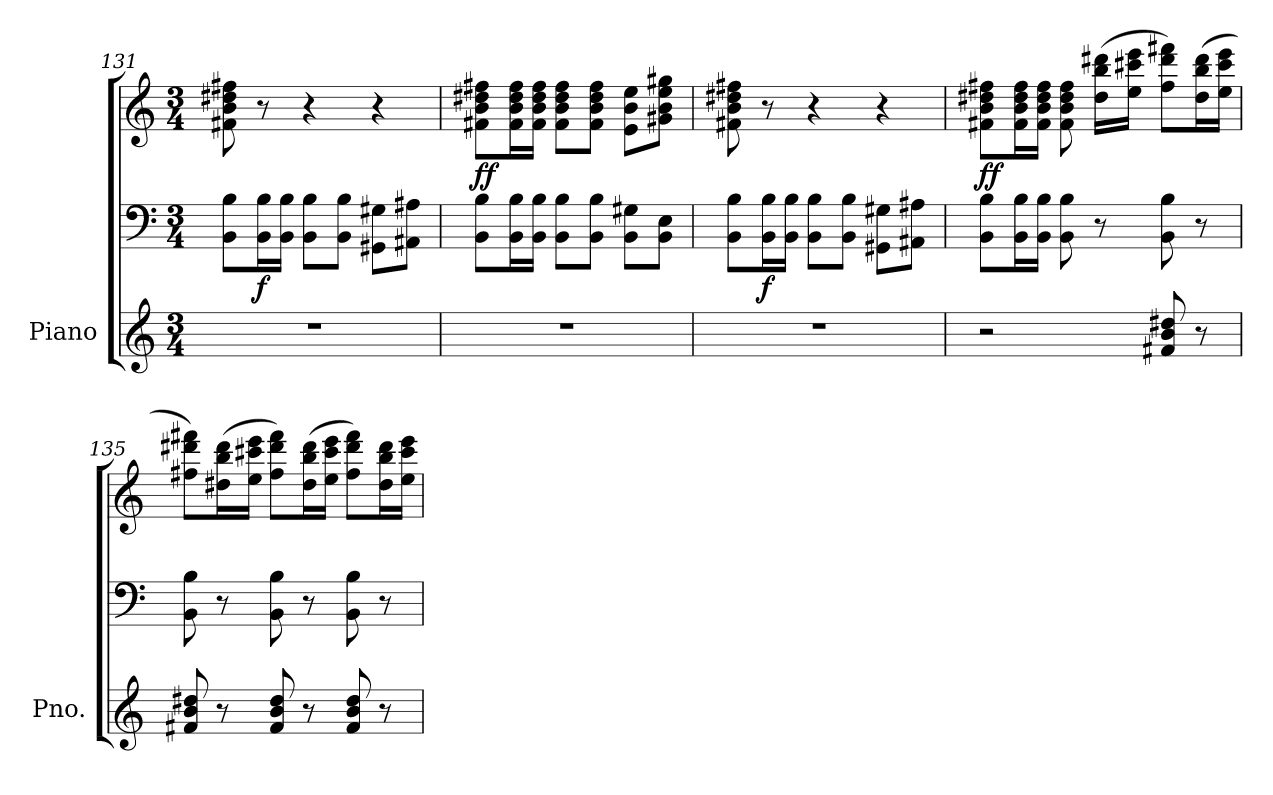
**kern	**kern	**kern	**dynam
*part1	*part1	*part1	*part1
*staff3	*staff2	*staff1	*staff1/2/3
*I"Piano	*	*	*
*I'Pno.	*	*	*
*clefG2	*clefF4	*clefG2	*
*k[]	*k[]	*k[]	*
*M3/4	*M3/4	*M3/4	*
=131	=131	=131	=131
2.r	8BB\ 8B\L	8f#X\ 8b\ 8dd#X\ 8ff#X\	.
!	!	!	!LO:DY:b=2
.	16BB\ 16B\L	8r	f
.	16BB\ 16B\JJ	.	.
.	8BB\ 8B\L	4r	.
.	8BB\ 8B\J	.	.
.	8GG#X\ 8G#X\L	4r	.
.	8AA#X\ 8A#X\J	.	.
=132	=132	=132	=132
!	!	!	!LO:DY:b
2.r	8BB\ 8B\L	8f#X\ 8b\ 8dd#X\ 8ff#X\L	ff
.	16BB\ 16B\L	16f#\ 16b\ 16dd#\ 16ff#\L	.
.	16BB\ 16B\JJ	16f#\ 16b\ 16dd#\ 16ff#\JJ	.
.	8BB\ 8B\L	8f#\ 8b\ 8dd#\ 8ff#\L	.
.	8BB\ 8B\J	8f#\ 8b\ 8dd#\ 8ff#\J	.
.	8BB\ 8G#X\L	8e\ 8b\ 8ee\L	.
.	8BB\ 8E\J	8g#X\ 8b\ 8ee\ 8gg#X\J	.
=133	=133	=133	=133
2.r	8BB\ 8B\L	8f#X\ 8b\ 8dd#X\ 8ff#X\	.
!	!	!	!LO:DY:b=2
.	16BB\ 16B\L	8r	f
.	16BB\ 16B\JJ	.	.
.	8BB\ 8B\L	4r	.
.	8BB\ 8B\J	.	.
.	8GG#X\ 8G#X\L	4r	.
.	8AA#X\ 8A#X\J	.	.
!!LO:PB:g=z
=134	=134	=134	=134
!	!	!	!LO:DY:b
2r	8BB\ 8B\L	8f#X\ 8b\ 8dd#X\ 8ff#X\L	ff
.	16BB\ 16B\L	16f#\ 16b\ 16dd#\ 16ff#\L	.
.	16BB\ 16B\JJ	16f#\ 16b\ 16dd#\ 16ff#\JJ	.
.	8BB\ 8B\	8f#\ 8b\ 8dd#\ 8ff#\	.
.	8r	(>16dd#\ 16bb\ 16ddd#X\LL	.
.	.	16ee\ 16ccc#X\ 16eee\JJ	.
8f#X/ 8b/ 8dd#X/	8BB\ 8B\	8ff#\ 8ddd#\ 8fff#X\L)	.
8r	8r	(>16dd#\ 16bb\ 16ddd#\L	.
.	.	16ee\ 16ccc#\ 16eee\JJ	.
=135	=135	=135	=135
8f#X/ 8b/ 8dd#X/	8BB\ 8B\	8ff#X\ 8ddd#X\ 8fff#X\L)	.
8r	8r	(>16dd#X\ 16bb\ 16ddd#\L	.
.	.	16ee\ 16ccc#X\ 16eee\JJ	.
8f#/ 8b/ 8dd#/	8BB\ 8B\	8ff#\ 8ddd#\ 8fff#\L)	.
8r	8r	(>16dd#\ 16bb\ 16ddd#\L	.
.	.	16ee\ 16ccc#\ 16eee\JJ	.
8f#/ 8b/ 8dd#/	8BB\ 8B\	8ff#\ 8ddd#\ 8fff#\L)	.
8r	8r	16dd#\ 16bb\ 16ddd#\L	.
.	.	16ee\ 16ccc#\ 16eee\JJ	.
=	=	=	=
*-	*-	*-	*-
